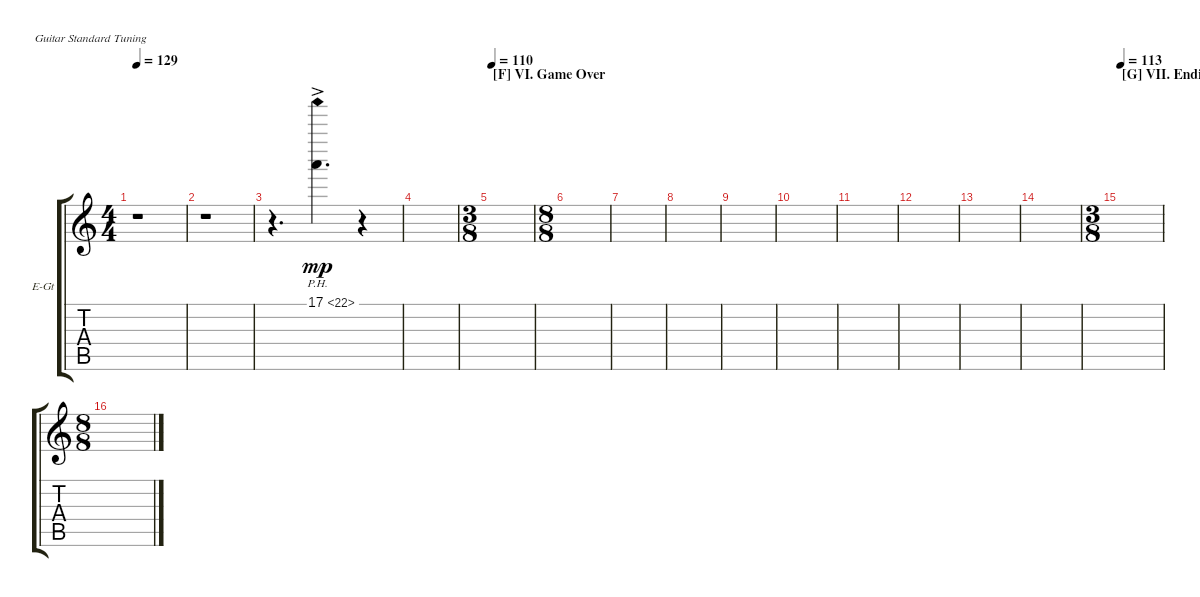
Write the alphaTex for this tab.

\defaultSystemsLayout 4
\bracketExtendMode groupsimilarinstruments
\firstSystemTrackNameOrientation horizontal
\otherSystemsTrackNameOrientation horizontal
\track ("Triangle or other stuff" "E-Gt") {instrument distortionguitar}
\staff {score tabs}
\tuning (E4 B3 G3 D3 A2 E2)
\ts (4 4)
\tempo 129
\clef g2
\ks c
r.1{dy mp} |
r.1 |
r.4{d} 17.1{ph 5 ac}.4{d} r.4 |
|
\ts (3 8)
\section ("F" "VI. Game Over")
\tempo 110
|
\ts (8 8)
|
|
|
|
|
|
|
|
|
\ts (3 8)
\section ("G" "VII. Ending")
\tempo 113
|
\ts (8 8)
